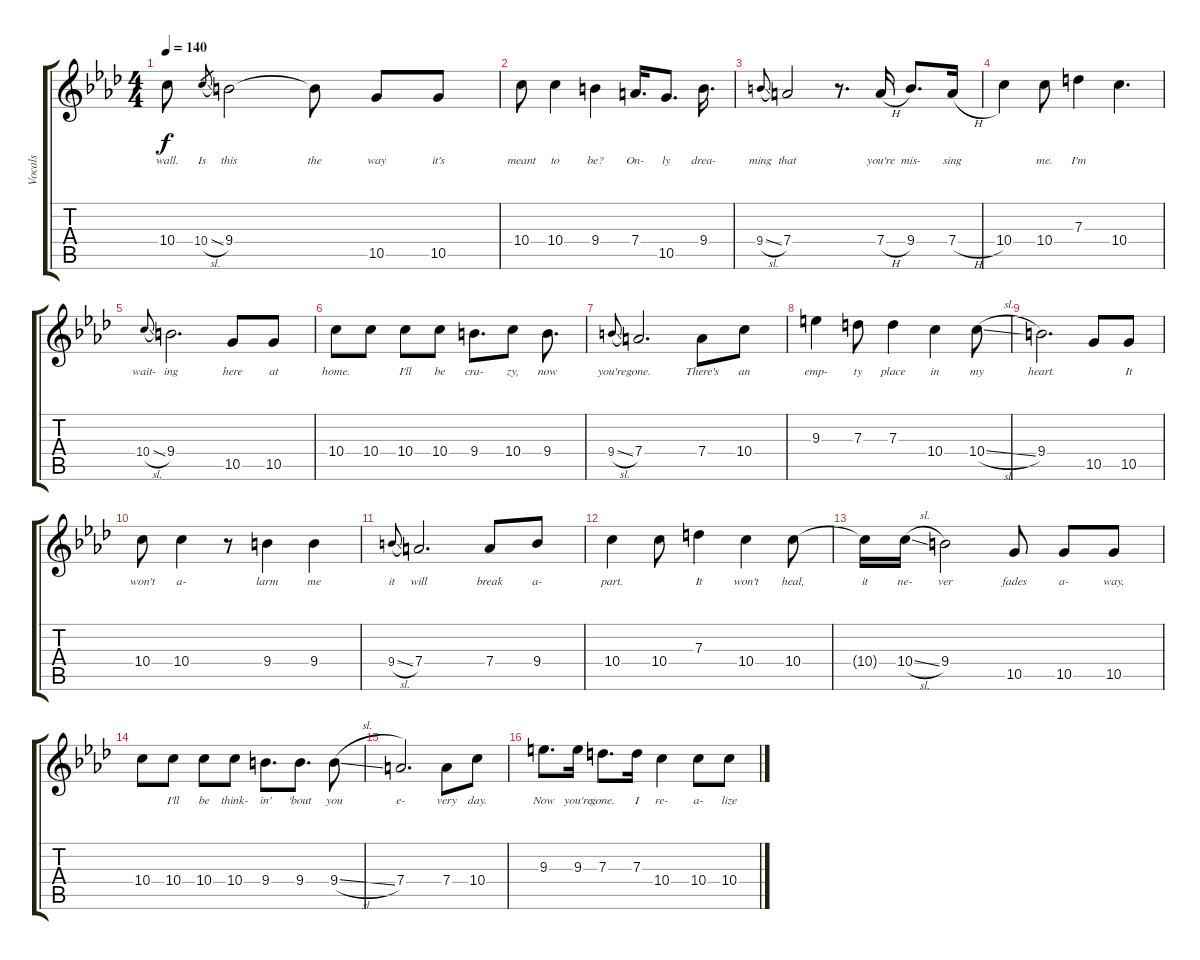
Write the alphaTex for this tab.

\track ("Vocals" "Vocals") {instrument distortionguitar}
\staff {score tabs}
\tuning (E4 B3 G3 D3 A2 E2) {hide}
\ts (4 4)
\tempo 140
\clef g2
\ks ab
10.4{t}.8{lyrics (0 "wall.") lyrics (1 "") lyrics (2 "") lyrics (3 "") lyrics (4 "") dy f} 10.4{sl}.8{lyrics (0 "Is") lyrics (1 "") lyrics (2 "") lyrics (3 "") lyrics (4 "") gr} 9.4.2{lyrics (0 "this") lyrics (1 "") lyrics (2 "") lyrics (3 "") lyrics (4 "")} 9.4{t}.8{lyrics (0 "the") lyrics (1 "") lyrics (2 "") lyrics (3 "") lyrics (4 "")} 10.5.8{lyrics (0 "way") lyrics (1 "") lyrics (2 "") lyrics (3 "") lyrics (4 "")} 10.5.8{lyrics (0 "it's") lyrics (1 "") lyrics (2 "") lyrics (3 "") lyrics (4 "")} |
10.4.8{lyrics (0 "meant") lyrics (1 "") lyrics (2 "") lyrics (3 "") lyrics (4 "")} 10.4.4{lyrics (0 "to") lyrics (1 "") lyrics (2 "") lyrics (3 "") lyrics (4 "")} 9.4.4{lyrics (0 "be?") lyrics (1 "") lyrics (2 "") lyrics (3 "") lyrics (4 "")} 7.4.16{d lyrics (0 "On-") lyrics (1 "") lyrics (2 "") lyrics (3 "") lyrics (4 "")} 10.5.8{d lyrics (0 "ly") lyrics (1 "") lyrics (2 "") lyrics (3 "") lyrics (4 "")} 9.4.16{d lyrics (0 "drea-") lyrics (1 "") lyrics (2 "") lyrics (3 "") lyrics (4 "")} |
9.4{sl}.8{lyrics (0 "ming") lyrics (1 "") lyrics (2 "") lyrics (3 "") lyrics (4 "") gr onbeat} 7.4.2{lyrics (0 "that") lyrics (1 "") lyrics (2 "") lyrics (3 "") lyrics (4 "")} r.8{d} 7.4{h}.16{lyrics (0 "you're") lyrics (1 "") lyrics (2 "") lyrics (3 "") lyrics (4 "")} 9.4.8{d lyrics (0 "mis-") lyrics (1 "") lyrics (2 "") lyrics (3 "") lyrics (4 "")} 7.4{h}.16{lyrics (0 "sing") lyrics (1 "") lyrics (2 "") lyrics (3 "") lyrics (4 "")} |
10.4.4{lyrics (0 "") lyrics (1 "") lyrics (2 "") lyrics (3 "") lyrics (4 "")} 10.4.8{lyrics (0 "me.") lyrics (1 "") lyrics (2 "") lyrics (3 "") lyrics (4 "")} 7.3.4{lyrics (0 "I'm") lyrics (1 "") lyrics (2 "") lyrics (3 "") lyrics (4 "")} 10.4.4{d lyrics (0 "") lyrics (1 "") lyrics (2 "") lyrics (3 "") lyrics (4 "")} |
10.4{sl}.8{lyrics (0 "wait-") lyrics (1 "") lyrics (2 "") lyrics (3 "") lyrics (4 "") gr onbeat} 9.4.2{d lyrics (0 "ing") lyrics (1 "") lyrics (2 "") lyrics (3 "") lyrics (4 "")} 10.5.8{lyrics (0 "here") lyrics (1 "") lyrics (2 "") lyrics (3 "") lyrics (4 "")} 10.5.8{lyrics (0 "at") lyrics (1 "") lyrics (2 "") lyrics (3 "") lyrics (4 "")} |
10.4.8{lyrics (0 "home.") lyrics (1 "") lyrics (2 "") lyrics (3 "") lyrics (4 "")} 10.4.8{lyrics (0 "") lyrics (1 "") lyrics (2 "") lyrics (3 "") lyrics (4 "")} 10.4.8{lyrics (0 "I'll") lyrics (1 "") lyrics (2 "") lyrics (3 "") lyrics (4 "")} 10.4.8{lyrics (0 "be") lyrics (1 "") lyrics (2 "") lyrics (3 "") lyrics (4 "")} 9.4.8{d lyrics (0 "cra-") lyrics (1 "") lyrics (2 "") lyrics (3 "") lyrics (4 "")} 10.4.8{lyrics (0 "zy,") lyrics (1 "") lyrics (2 "") lyrics (3 "") lyrics (4 "")} 9.4.8{d lyrics (0 "now") lyrics (1 "") lyrics (2 "") lyrics (3 "") lyrics (4 "")} |
9.4{sl}.8{lyrics (0 "you're") lyrics (1 "") lyrics (2 "") lyrics (3 "") lyrics (4 "") gr onbeat} 7.4.2{d lyrics (0 "gone.") lyrics (1 "") lyrics (2 "") lyrics (3 "") lyrics (4 "")} 7.4.8{lyrics (0 "There's") lyrics (1 "") lyrics (2 "") lyrics (3 "") lyrics (4 "")} 10.4.8{lyrics (0 "an") lyrics (1 "") lyrics (2 "") lyrics (3 "") lyrics (4 "")} |
9.3.4{lyrics (0 "emp-") lyrics (1 "") lyrics (2 "") lyrics (3 "") lyrics (4 "")} 7.3.8{lyrics (0 "ty") lyrics (1 "") lyrics (2 "") lyrics (3 "") lyrics (4 "")} 7.3.4{lyrics (0 "place") lyrics (1 "") lyrics (2 "") lyrics (3 "") lyrics (4 "")} 10.4.4{lyrics (0 "in") lyrics (1 "") lyrics (2 "") lyrics (3 "") lyrics (4 "")} 10.4{sl}.8{lyrics (0 "my") lyrics (1 "") lyrics (2 "") lyrics (3 "") lyrics (4 "")} |
9.4.2{d lyrics (0 "heart.") lyrics (1 "") lyrics (2 "") lyrics (3 "") lyrics (4 "")} 10.5.8{lyrics (0 "") lyrics (1 "") lyrics (2 "") lyrics (3 "") lyrics (4 "")} 10.5.8{lyrics (0 "It") lyrics (1 "") lyrics (2 "") lyrics (3 "") lyrics (4 "")} |
10.4.8{lyrics (0 "won't") lyrics (1 "") lyrics (2 "") lyrics (3 "") lyrics (4 "")} 10.4.4{lyrics (0 "a-") lyrics (1 "") lyrics (2 "") lyrics (3 "") lyrics (4 "")} r.8 9.4.4{lyrics (0 "larm") lyrics (1 "") lyrics (2 "") lyrics (3 "") lyrics (4 "")} 9.4.4{lyrics (0 "me") lyrics (1 "") lyrics (2 "") lyrics (3 "") lyrics (4 "")} |
9.4{sl}.8{lyrics (0 "it") lyrics (1 "") lyrics (2 "") lyrics (3 "") lyrics (4 "") gr onbeat} 7.4.2{d lyrics (0 "will") lyrics (1 "") lyrics (2 "") lyrics (3 "") lyrics (4 "")} 7.4.8{lyrics (0 "break") lyrics (1 "") lyrics (2 "") lyrics (3 "") lyrics (4 "")} 9.4.8{lyrics (0 "a-") lyrics (1 "") lyrics (2 "") lyrics (3 "") lyrics (4 "")} |
10.4.4{lyrics (0 "part.") lyrics (1 "") lyrics (2 "") lyrics (3 "") lyrics (4 "")} 10.4.8{lyrics (0 "") lyrics (1 "") lyrics (2 "") lyrics (3 "") lyrics (4 "")} 7.3.4{lyrics (0 "It") lyrics (1 "") lyrics (2 "") lyrics (3 "") lyrics (4 "")} 10.4.4{lyrics (0 "won't") lyrics (1 "") lyrics (2 "") lyrics (3 "") lyrics (4 "")} 10.4.8{lyrics (0 "heal,") lyrics (1 "") lyrics (2 "") lyrics (3 "") lyrics (4 "")} |
10.4{t}.16{lyrics (0 "it") lyrics (1 "") lyrics (2 "") lyrics (3 "") lyrics (4 "")} 10.4{sl}.16{lyrics (0 "ne-") lyrics (1 "") lyrics (2 "") lyrics (3 "") lyrics (4 "")} 9.4.2{lyrics (0 "ver") lyrics (1 "") lyrics (2 "") lyrics (3 "") lyrics (4 "")} 10.5.8{lyrics (0 "fades") lyrics (1 "") lyrics (2 "") lyrics (3 "") lyrics (4 "")} 10.5.8{lyrics (0 "a-") lyrics (1 "") lyrics (2 "") lyrics (3 "") lyrics (4 "")} 10.5.8{lyrics (0 "way.") lyrics (1 "") lyrics (2 "") lyrics (3 "") lyrics (4 "")} |
10.4.8{lyrics (0 "") lyrics (1 "") lyrics (2 "") lyrics (3 "") lyrics (4 "")} 10.4.8{lyrics (0 "I'll") lyrics (1 "") lyrics (2 "") lyrics (3 "") lyrics (4 "")} 10.4.8{lyrics (0 "be") lyrics (1 "") lyrics (2 "") lyrics (3 "") lyrics (4 "")} 10.4.8{lyrics (0 "think-") lyrics (1 "") lyrics (2 "") lyrics (3 "") lyrics (4 "")} 9.4.8{d lyrics (0 "in'") lyrics (1 "") lyrics (2 "") lyrics (3 "") lyrics (4 "")} 9.4.8{d lyrics (0 "'bout") lyrics (1 "") lyrics (2 "") lyrics (3 "") lyrics (4 "")} 9.4{sl}.8{lyrics (0 "you") lyrics (1 "") lyrics (2 "") lyrics (3 "") lyrics (4 "")} |
7.4.2{d lyrics (0 "e-") lyrics (1 "") lyrics (2 "") lyrics (3 "") lyrics (4 "")} 7.4.8{lyrics (0 "very") lyrics (1 "") lyrics (2 "") lyrics (3 "") lyrics (4 "")} 10.4.8{lyrics (0 "day.") lyrics (1 "") lyrics (2 "") lyrics (3 "") lyrics (4 "")} |
9.3.8{d lyrics (0 "Now") lyrics (1 "") lyrics (2 "") lyrics (3 "") lyrics (4 "")} 9.3.16{lyrics (0 "you're") lyrics (1 "") lyrics (2 "") lyrics (3 "") lyrics (4 "")} 7.3.8{d lyrics (0 "gone.") lyrics (1 "") lyrics (2 "") lyrics (3 "") lyrics (4 "")} 7.3.16{lyrics (0 "I") lyrics (1 "") lyrics (2 "") lyrics (3 "") lyrics (4 "")} 10.4.4{lyrics (0 "re-") lyrics (1 "") lyrics (2 "") lyrics (3 "") lyrics (4 "")} 10.4.8{lyrics (0 "a-") lyrics (1 "") lyrics (2 "") lyrics (3 "") lyrics (4 "")} 10.4{h}.8{lyrics (0 "lize") lyrics (1 "") lyrics (2 "") lyrics (3 "") lyrics (4 "")}
